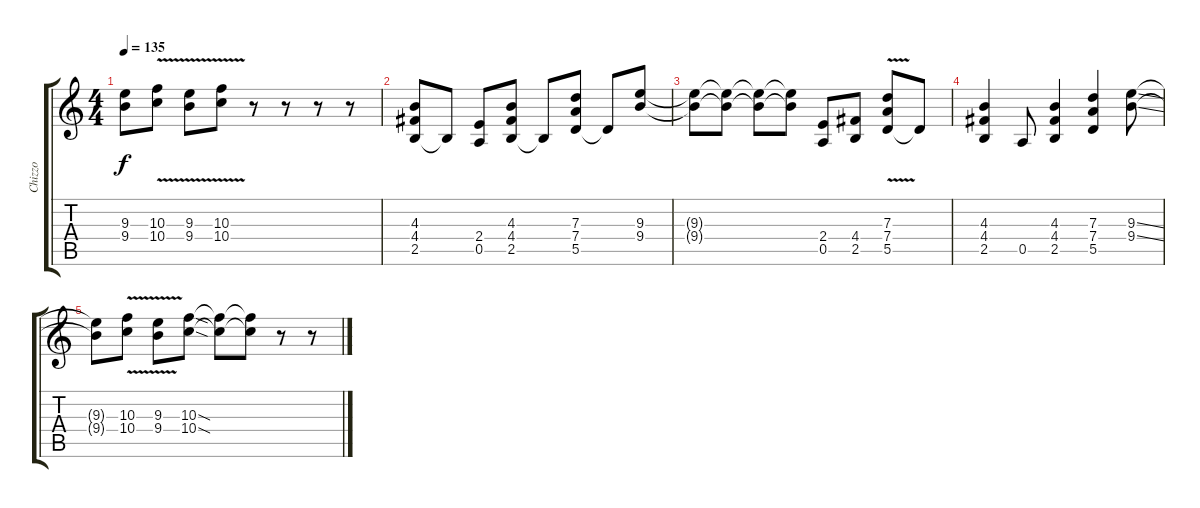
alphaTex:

\track ("Chizzo" "Chizzo") {instrument electricguitarjazz}
\staff {score tabs}
\tuning (E4 B3 G3 D3 A2 E2) {hide}
\ts (4 4)
\tempo 135
\clef g2
\ks c
(9.3{t} 9.4{t}).8{dy f} (10.3{v} 10.4).8 (9.3{v} 9.4).8 (10.3{v} 10.4).8 r.8 r.8 r.8 r.8 |
(4.3 4.4 2.5).8{instrument distortionguitar} 2.5{t}.8 (2.4 0.5).8 (4.3 4.4 2.5).8 2.5{t}.8 (7.3 7.4 5.5).8 5.5{t}.8 (9.3 9.4).8 |
(9.3{t} 9.4{t}).8 (9.3{t} 9.4{t}).8 (9.3{t} 9.4{t}).8 (9.3{t} 9.4{t}).8 (2.4 0.5).8 (4.4 2.5).8 (7.3{v} 7.4 5.5).8 5.5{t}.8 |
(4.3 4.4 2.5).4 0.5.8 (4.3 4.4 2.5).4 (7.3 7.4 5.5).4 (9.3{ss} 9.4{ss}).8 |
(9.3{t} 9.4{t}).8 (10.3{v} 10.4).8 (9.3{v} 9.4).8 (10.3{sod} 10.4{sod}).8 (10.3{t} 10.4{t}).8 (10.3{t} 10.4{t}).8 r.8 r.8
